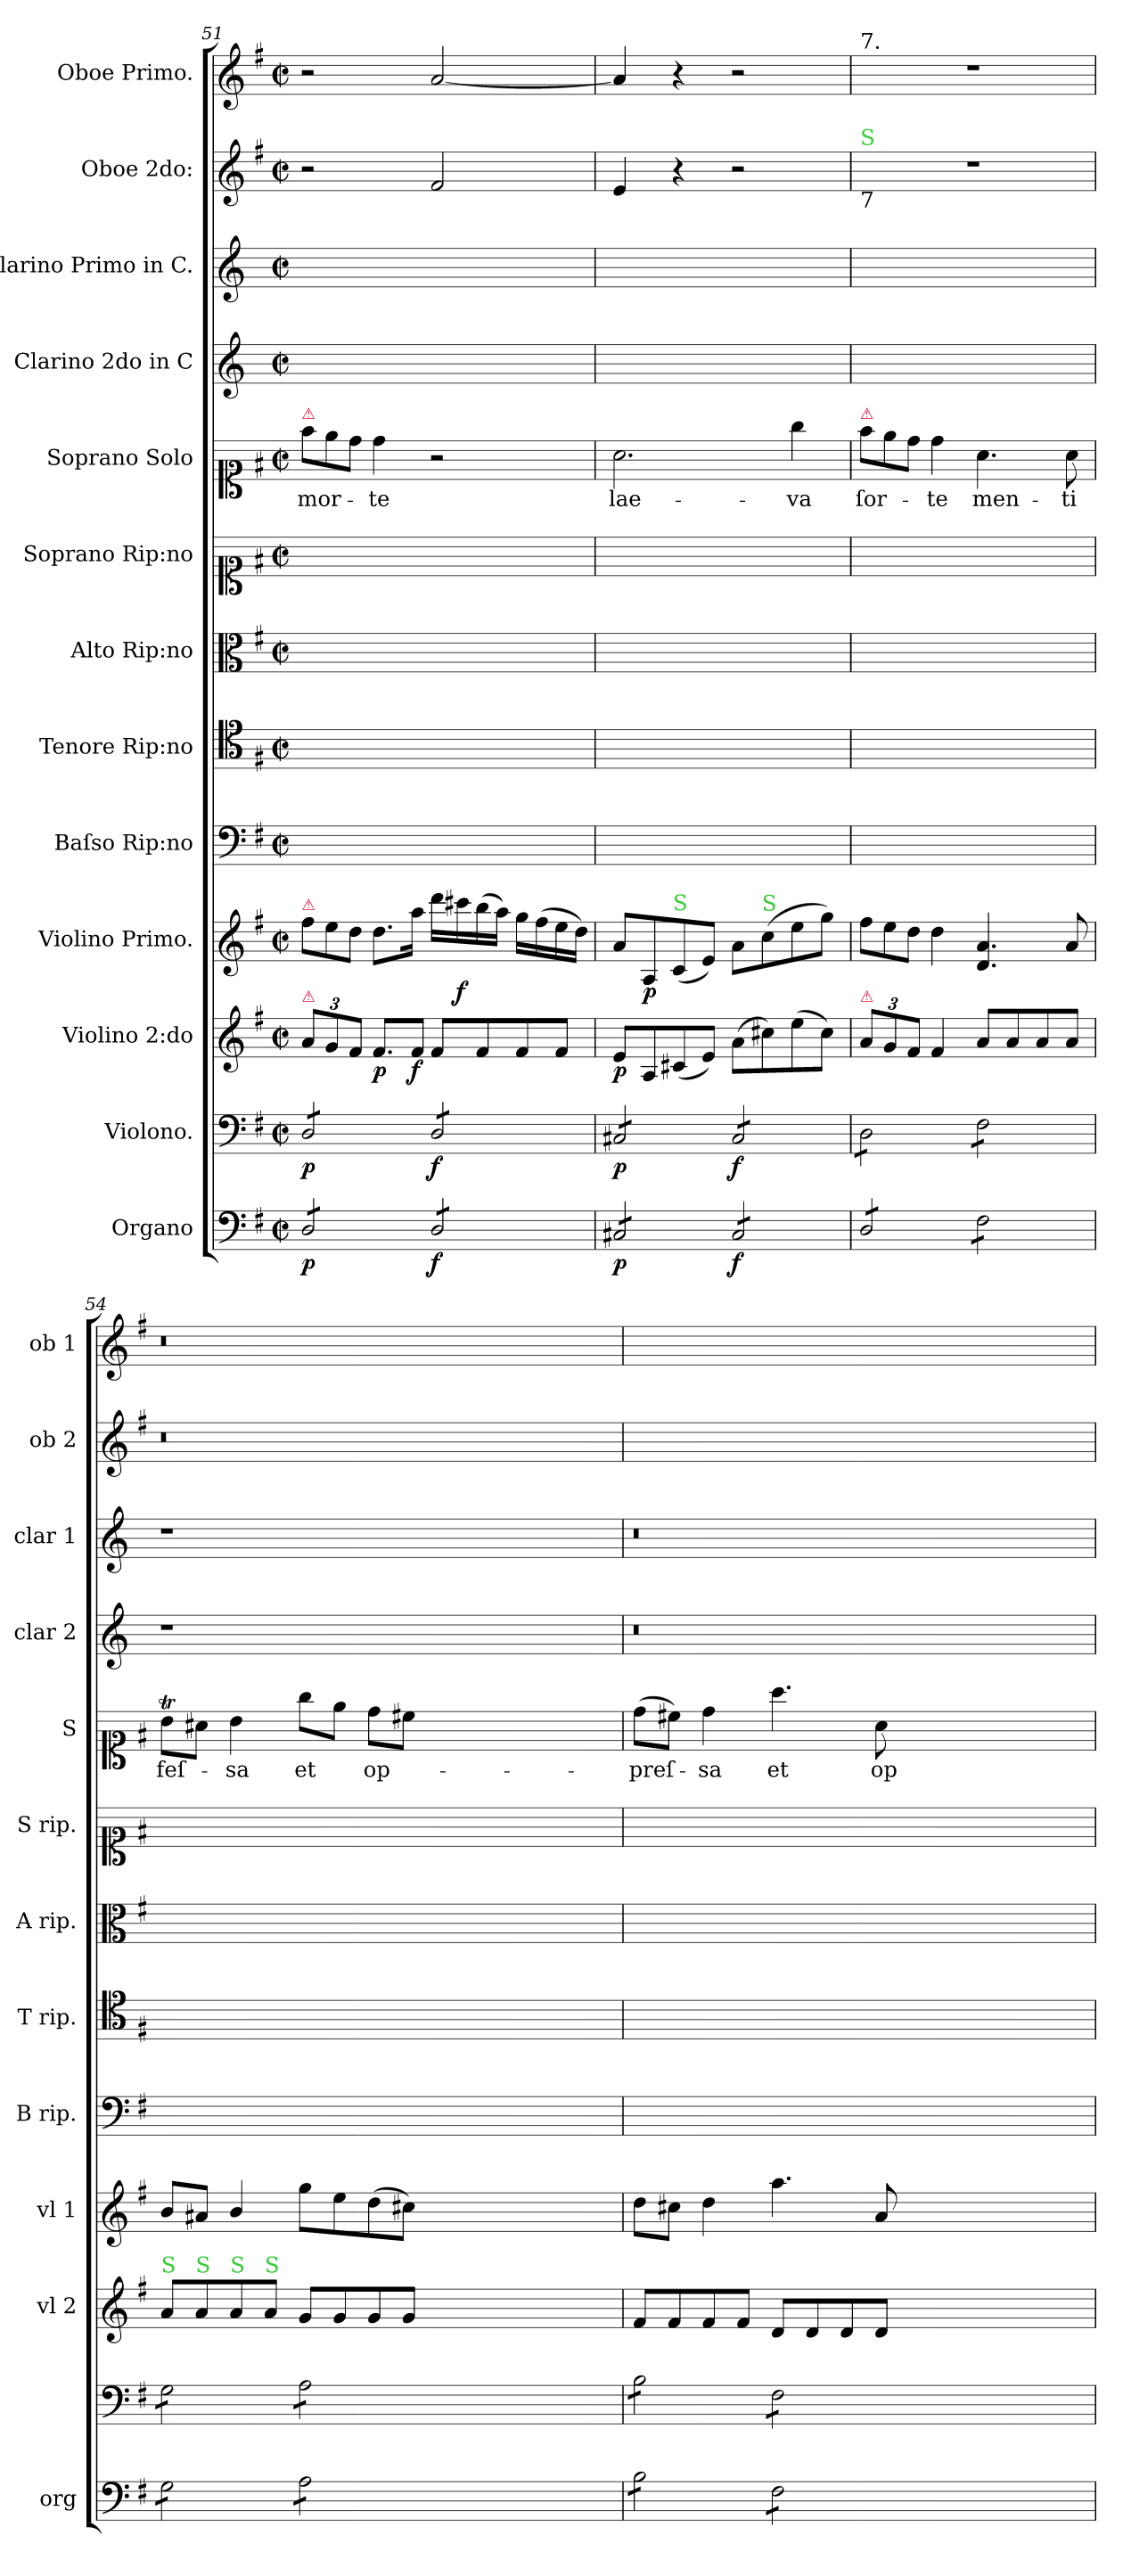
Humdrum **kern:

**kern	**dynam	**kern	**dynam	**kern	**dynam	**kern	**dynam	**kern	**kern	**kern	**kern	**kern	**text	**kern	**kern	**kern	**kern
*part13	*part13	*part12	*part12	*part11	*part11	*part10	*part10	*part9	*part8	*part7	*part6	*part5	*part5	*part4	*part3	*part2	*part1
*staff13	*staff13	*staff12	*staff12	*staff11	*staff11	*staff10	*staff10	*staff9	*staff8	*staff7	*staff6	*staff5	*staff5	*staff4	*staff3	*staff2	*staff1
*I"Organo	*	*I"Violono.	*	*I"Violino 2:do	*	*I"Violino Primo.	*	*I"Baſso Rip:no	*I"Tenore Rip:no	*I"Alto Rip:no	*I"Soprano Rip:no	*I"Soprano Solo	*	*I"Clarino 2do in C	*I"clarino Primo in C.	*I"Oboe 2do:	*I"Oboe Primo.
*I'org	*	*	*	*I'vl 2	*	*I'vl 1	*	*I'B rip.	*I'T rip.	*I'A rip.	*I'S rip.	*I'S	*	*I'clar 2	*I'clar 1	*I'ob 2	*I'ob 1
*clefF4	*	*clefF4	*	*clefG2	*	*clefG2	*	*clefF4	*clefC4	*clefC3	*clefC1	*clefC1	*	*clefG2	*clefG2	*clefG2	*clefG2
*k[f#]	*	*k[f#]	*	*k[f#]	*	*k[f#]	*	*k[f#]	*k[f#]	*k[f#]	*k[f#]	*k[f#]	*	*k[]	*k[]	*k[f#]	*k[f#]
*G:	*	*G:	*	*G:	*	*G:	*	*G:	*G:	*G:	*G:	*G:	*	*	*	*G:	*G:
*M2/2	*	*M2/2	*	*M2/2	*	*M2/2	*	*M2/2	*M2/2	*M2/2	*M2/2	*M2/2	*	*M2/2	*M2/2	*M2/2	*M2/2
*met(c|)	*	*met(c|)	*	*met(c|)	*	*met(c|)	*	*met(c|)	*met(c|)	*met(c|)	*met(c|)	*met(c|)	*	*met(c|)	*met(c|)	*met(c|)	*met(c|)
*	*	*	*	*	*	*Xtuplet	*	*	*	*	*	*Xtuplet	*	*	*	*	*
=51	=51	=51	=51	=51	=51	=51	=51	=51	=51	=51	=51	=51	=51	=51	=51	=51	=51
!	!	!	!	!	!	!	!	!	!	!	!	!LO:TX:a:color=crimson:t=⚠	!	!	!	!	!
!	!	!	!	!	!	!LO:TX:a:color=crimson:t=⚠	!	!	!	!	!	!	!	!	!	!	!
!	!	!	!	!LO:TX:a:color=crimson:t=⚠	!	!	!	!	!	!	!	!	!	!	!	!	!
*tremolo	*	*	*	*	*	*	*	*	*	*	*	*	*	*	*	*	*
*	*	*tremolo	*	*	*	*	*	*	*	*	*	*	*	*	*	*	*
8D/L	p	8D/L	p	12a/L	.	12ff#\L	.	1ryy	1ryy	1ryy	1ryy	12ff#\L	mor-	1ryy	1ryy	2r	2r
.	.	.	.	12g/	.	12ee\	.	.	.	.	.	12ee\	.	.	.	.	.
8D/	.	8D/	.	.	.	.	.	.	.	.	.	.	.	.	.	.	.
.	.	.	.	12f#/J	.	12dd\J	.	.	.	.	.	12dd\J	.	.	.	.	.
8D/	.	8D/	.	8.f#/L	p	8.dd\L	.	.	.	.	.	4dd\	-te	.	.	.	.
8D/J	.	8D/J	.	.	.	.	.	.	.	.	.	.	.	.	.	.	.
!	!	!	!	!LO:N:vis=8	!	!	!	!	!	!	!	!	!	!	!	!	!
.	.	.	.	16f#/J	f	16aa\Jk	.	.	.	.	.	.	.	.	.	.	.
8D/L	f	8D/L	f	8f#/L	.	16ddd\LL	.	.	.	.	.	2r	.	.	.	2f#/	[2a/
!	!	!	!	!	!	!	!LO:DY:b	!	!	!	!	!	!	!	!	!	!
.	.	.	.	.	.	16ccc#X\	f	.	.	.	.	.	.	.	.	.	.
8D/	.	8D/	.	8f#/	.	(16bb\	.	.	.	.	.	.	.	.	.	.	.
.	.	.	.	.	.	16aa\JJ)	.	.	.	.	.	.	.	.	.	.	.
8D/	.	8D/	.	8f#/	.	16gg\LL	.	.	.	.	.	.	.	.	.	.	.
.	.	.	.	.	.	(16ff#\	.	.	.	.	.	.	.	.	.	.	.
8D/J	.	8D/J	.	8f#/J	.	16ee\	.	.	.	.	.	.	.	.	.	.	.
.	.	.	.	.	.	16dd\JJ)	.	.	.	.	.	.	.	.	.	.	.
=52	=52	=52	=52	=52	=52	=52	=52	=52	=52	=52	=52	=52	=52	=52	=52	=52	=52
8C#X/L	p	8C#X/L	p	8e/L	p	8a/L	.	1ryy	1ryy	1ryy	1ryy	2.a\	lae-	1ryy	1ryy	4e/	4a/]
!	!	!	!	!	!	!	!LO:DY:b	!	!	!	!	!	!	!	!	!	!
8C#X/	.	8C#X/	.	8A/	.	8A/	p	.	.	.	.	.	.	.	.	.	.
!	!	!	!	!	!	!LO:TX:a:color=limegreen:t=S	!	!	!	!	!	!	!	!	!	!	!
8C#X/	.	8C#X/	.	(8c#X/	.	(8c/	.	.	.	.	.	.	.	.	.	4r	4r
8C#X/J	.	8C#X/J	.	8e/J)	.	8e/J)	.	.	.	.	.	.	.	.	.	.	.
8C#/L	f	8C#/L	f	(8a\L	.	8a\L	.	.	.	.	.	.	.	.	.	2r	2r
!	!	!	!	!	!	!LO:TX:a:color=limegreen:t=S	!	!	!	!	!	!	!	!	!	!	!
8C#/	.	8C#/	.	8cc#X\)	.	(8cc\	.	.	.	.	.	.	.	.	.	.	.
8C#/	.	8C#/	.	(8ee\	.	8ee\	.	.	.	.	.	4gg\	-va	.	.	.	.
8C#/J	.	8C#/J	.	8cc#\J)	.	8gg\J)	.	.	.	.	.	.	.	.	.	.	.
=53	=53	=53	=53	=53	=53	=53	=53	=53	=53	=53	=53	=53	=53	=53	=53	=53	=53
!	!	!	!	!	!	!	!	!	!	!	!	!	!	!	!	!	!LO:TX:a:t=7.
!	!	!	!	!	!	!	!	!	!	!	!	!	!	!	!	!LO:TX:a:color=limegreen:t=S	!
!	!	!	!	!	!	!	!	!	!	!	!	!	!	!	!	!LO:TX:b:t=7	!
!	!	!	!	!	!	!	!	!	!	!	!	!LO:TX:a:color=crimson:t=⚠	!	!	!	!	!
!	!	!	!	!LO:TX:a:color=crimson:t=⚠	!	!	!	!	!	!	!	!	!	!	!	!	!
8D/L	.	8D\L	.	12a/L	.	12ff#\L	.	1ryy	1ryy	1ryy	1ryy	12ff#\L	ſor-	1ryy	1ryy	1r	1r
.	.	.	.	12g/	.	12ee\	.	.	.	.	.	12ee\	.	.	.	.	.
8D/	.	8D\	.	.	.	.	.	.	.	.	.	.	.	.	.	.	.
.	.	.	.	12f#/J	.	12dd\J	.	.	.	.	.	12dd\J	.	.	.	.	.
8D/	.	8D\	.	4f#/	.	4dd\	.	.	.	.	.	4dd\	-te	.	.	.	.
8D/J	.	8D\J	.	.	.	.	.	.	.	.	.	.	.	.	.	.	.
8F#\L	.	8F#\L	.	8a/L	.	4.d/ 4.a/	.	.	.	.	.	4.a\	men-	.	.	.	.
8F#\	.	8F#\	.	8a/	.	.	.	.	.	.	.	.	.	.	.	.	.
8F#\	.	8F#\	.	8a/	.	.	.	.	.	.	.	.	.	.	.	.	.
8F#\J	.	8F#\J	.	8a/J	.	8a/	.	.	.	.	.	8a\	-ti	.	.	.	.
=54	=54	=54	=54	=54	=54	=54	=54	=54	=54	=54	=54	=54	=54	=54	=54	=54	=54
!	!	!	!	!LO:TX:a:color=limegreen:t=S	!	!	!	!	!	!	!	!	!	!	!	!	!
8G\L	.	8G\L	.	8a/L	.	8b/L	.	1ryy	1ryy	1ryy	1ryy	8bt\L	feſ-	1r	1r	0.r	0.r
!	!	!	!	!LO:TX:a:color=limegreen:t=S	!	!	!	!	!	!	!	!	!	!	!	!	!
8G\	.	8G\	.	8a/	.	8a#X/J	.	.	.	.	.	8a#X\J	.	.	.	.	.
!	!	!	!	!LO:TX:a:color=limegreen:t=S	!	!	!	!	!	!	!	!	!	!	!	!	!
8G\	.	8G\	.	8a/	.	4b/	.	.	.	.	.	4b\	-sa	.	.	.	.
!	!	!	!	!LO:TX:a:color=limegreen:t=S	!	!	!	!	!	!	!	!	!	!	!	!	!
8G\J	.	8G\J	.	8a/J	.	.	.	.	.	.	.	.	.	.	.	.	.
8A\L	.	8A\L	.	8g/L	.	8gg\L	.	.	.	.	.	8gg\L	et	.	.	.	.
8A\	.	8A\	.	8g/	.	8ee\	.	.	.	.	.	8ee\J	.	.	.	.	.
8A\	.	8A\	.	8g/	.	(8dd\	.	.	.	.	.	8dd\L	op-	.	.	.	.
8A\J	.	8A\J	.	8g/J	.	8cc#X\J)	.	.	.	.	.	8cc#X\J	.	.	.	.	.
0ryy	.	0ryy	.	0ryy	.	0ryy	.	0ryy	0ryy	0ryy	0ryy	0ryy	.	0ryy	0ryy	.	.
=55	=55	=55	=55	=55	=55	=55	=55	=55	=55	=55	=55	=55	=55	=55	=55	=55	=55
8B\L	.	8B\L	.	8f#/L	.	8dd\L	.	1ryy	1ryy	1ryy	1ryy	(8dd\L	-preſ-	0.r	0.r	0.ryy	0.ryy
8B\	.	8B\	.	8f#/	.	8cc#X\J	.	.	.	.	.	8cc#X\J)	.	.	.	.	.
8B\	.	8B\	.	8f#/	.	4dd\	.	.	.	.	.	4dd\	-sa	.	.	.	.
8B\J	.	8B\J	.	8f#/J	.	.	.	.	.	.	.	.	.	.	.	.	.
8F#\L	.	8F#\L	.	8d/L	.	4.aa\	.	.	.	.	.	4.aa\	et	.	.	.	.
8F#\	.	8F#\	.	8d/	.	.	.	.	.	.	.	.	.	.	.	.	.
8F#\	.	8F#\	.	8d/	.	.	.	.	.	.	.	.	.	.	.	.	.
8F#\J	.	8F#\J	.	8d/J	.	8a/	.	.	.	.	.	8a\	op-	.	.	.	.
*	*	*Xtremolo	*	*	*	*	*	*	*	*	*	*	*	*	*	*	*
*Xtremolo	*	*	*	*	*	*	*	*	*	*	*	*	*	*	*	*	*
0ryy	.	0ryy	.	0ryy	.	0ryy	.	0ryy	0ryy	0ryy	0ryy	0ryy	.	.	.	.	.
=	=	=	=	=	=	=	=	=	=	=	=	=	=	=	=	=	=
*-	*-	*-	*-	*-	*-	*-	*-	*-	*-	*-	*-	*-	*-	*-	*-	*-	*-
